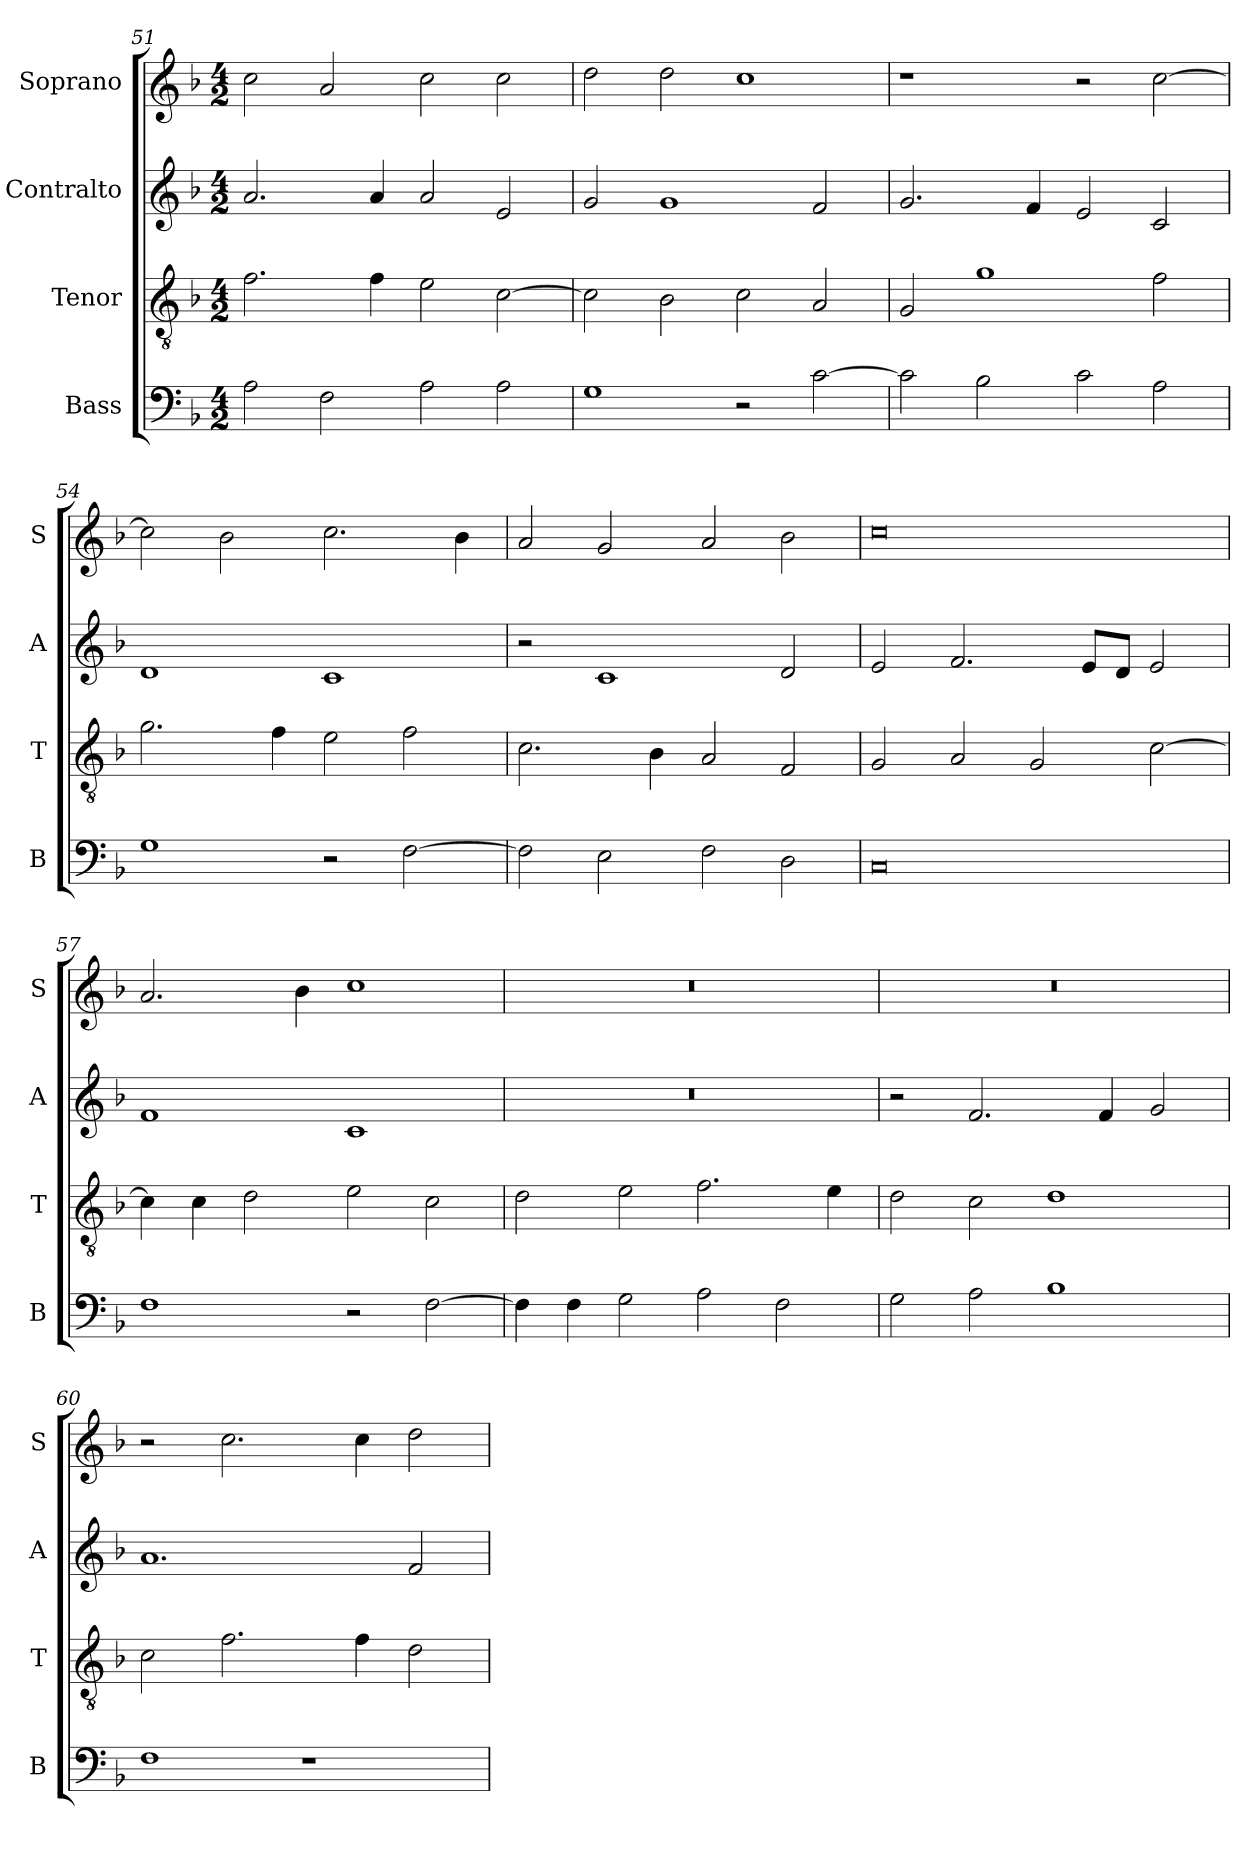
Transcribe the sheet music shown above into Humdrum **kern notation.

**kern	**kern	**kern	**kern
*part4	*part3	*part2	*part1
*staff4	*staff3	*staff2	*staff1
*I"Bass	*I"Tenor	*I"Contralto	*I"Soprano
*I'B	*I'T	*I'A	*I'S
*clefF4	*clefGv2	*clefG2	*clefG2
*k[b-]	*k[b-]	*k[b-]	*k[b-]
*F:ion	*F:ion	*F:ion	*F:ion
*M4/2	*M4/2	*M4/2	*M4/2
=51	=51	=51	=51
2A	2.f	2.a	2cc
2F	.	.	2a
.	4f	4a	.
2A	2e	2a	2cc
2A	[2c	2e	2cc
=52	=52	=52	=52
1G	2c]	2g	2dd
.	2B-	1g	2dd
2r	2c	.	1cc
[2c	2A	2f	.
=53	=53	=53	=53
2c]	2G	2.g	1r
2B-	1g	.	.
.	.	4f	.
2c	.	2e	2r
2A	2f	2c	[2cc
=54	=54	=54	=54
1G	2.g	1d	2cc]
.	.	.	2b-
.	4f	.	.
2r	2e	1c	2.cc
[2F	2f	.	.
.	.	.	4b-
=55	=55	=55	=55
2F]	2.c	2r	2a
2E	.	1c	2g
.	4B-	.	.
2F	2A	.	2a
2D	2F	2d	2b-
=56	=56	=56	=56
0C	2G	2e	0cc
.	2A	2.f	.
.	2G	.	.
.	.	8e/L	.
.	.	8d/J	.
.	[2c	2e	.
=57	=57	=57	=57
1F	4c]	1f	2.a
.	4c	.	.
.	2d	.	.
.	.	.	4b-
2r	2e	1c	1cc
[2F	2c	.	.
=58	=58	=58	=58
4F]	2d	0r	0r
4F	.	.	.
2G	2e	.	.
2A	2.f	.	.
2F	.	.	.
.	4e	.	.
=59	=59	=59	=59
2G	2d	2r	0r
2A	2c	2.f	.
1B-	1d	.	.
.	.	4f	.
.	.	2g	.
=60	=60	=60	=60
1F	2c	1.a	2r
.	2.f	.	2.cc
1r	.	.	.
.	4f	.	4cc
.	2d	2f	2dd
=	=	=	=
*-	*-	*-	*-
